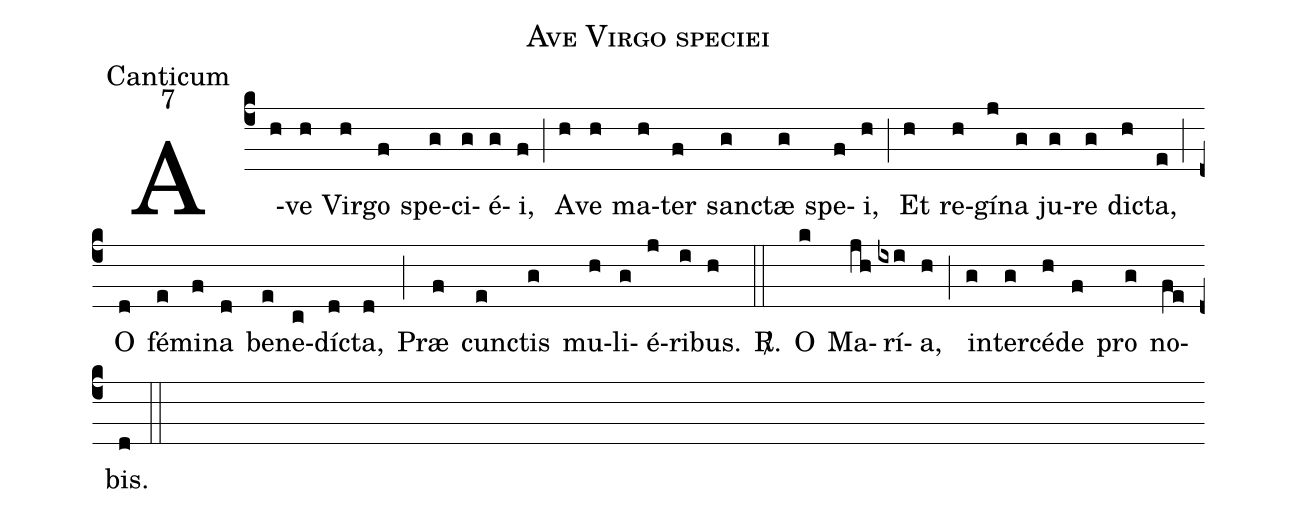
name:Ave Virgo speciei;
office-part:Canticum;
mode:7;
%%
(c4) A(h)ve(h) Vir(h)go(f) spe(g)ci(g)é(g)i,(f) (;) A(h)ve(h) ma(h)ter(f) san(g)ctæ(g) spe(f)i,(h) (;) Et(h) re(h)gí(j)na(g) ju(g)re(g) di(h)cta,(e) (;) O(d) fé(e)mi(f)na(d) be(e)ne(c)dí(d)cta,(d) (;) Præ(f) cun(e)ctis(g) mu(h)li(g)é(j)ri(i)bus.(h) <sp>R/</sp>.(::) O(k) Ma(jh)rí(ixi)a,(h) (;) in(g)ter(g)cé(h)de(f) pro(g) no(fe)bis.(d) (::)
